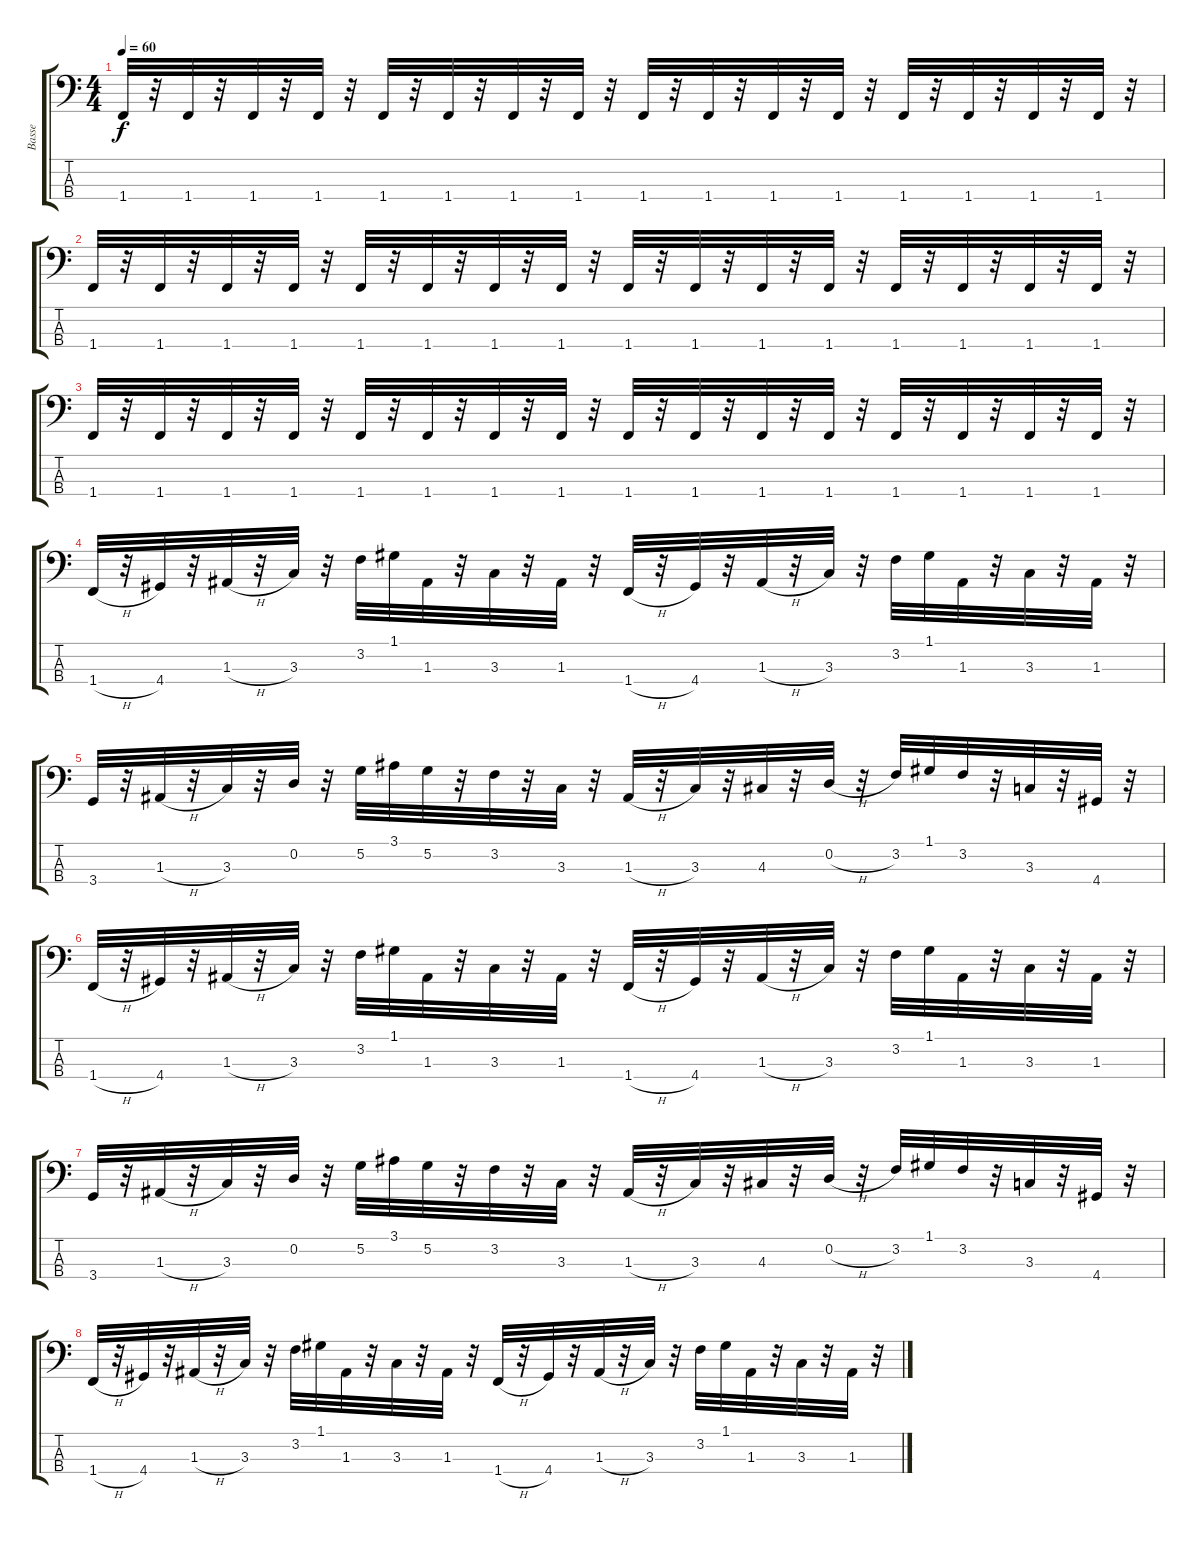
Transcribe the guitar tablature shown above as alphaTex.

\track ("Basse" "Basse") {instrument electricbassfinger}
\staff {score tabs}
\tuning (G2 D2 A1 E1) {hide}
\ts (4 4)
\tempo 60
\clef f4
\ks c
1.4.32{dy f} r.32 1.4.32 r.32 1.4.32 r.32 1.4.32 r.32 1.4.32 r.32 1.4.32 r.32 1.4.32 r.32 1.4.32 r.32 1.4.32 r.32 1.4.32 r.32 1.4.32 r.32 1.4.32 r.32 1.4.32 r.32 1.4.32 r.32 1.4.32 r.32 1.4.32 r.32 |
1.4.32 r.32 1.4.32 r.32 1.4.32 r.32 1.4.32 r.32 1.4.32 r.32 1.4.32 r.32 1.4.32 r.32 1.4.32 r.32 1.4.32 r.32 1.4.32 r.32 1.4.32 r.32 1.4.32 r.32 1.4.32 r.32 1.4.32 r.32 1.4.32 r.32 1.4.32 r.32 |
1.4.32 r.32 1.4.32 r.32 1.4.32 r.32 1.4.32 r.32 1.4.32 r.32 1.4.32 r.32 1.4.32 r.32 1.4.32 r.32 1.4.32 r.32 1.4.32 r.32 1.4.32 r.32 1.4.32 r.32 1.4.32 r.32 1.4.32 r.32 1.4.32 r.32 1.4.32 r.32 |
1.4{h}.32 r.32 4.4.32 r.32 1.3{h}.32 r.32 3.3.32 r.32 3.2.32 1.1.32 1.3.32 r.32 3.3.32 r.32 1.3.32 r.32 1.4{h}.32 r.32 4.4.32 r.32 1.3{h}.32 r.32 3.3.32 r.32 3.2.32 1.1.32 1.3.32 r.32 3.3.32 r.32 1.3.32 r.32 |
3.4.32 r.32 1.3{h}.32 r.32 3.3.32 r.32 0.2.32 r.32 5.2.32 3.1.32 5.2.32 r.32 3.2.32 r.32 3.3.32 r.32 1.3{h}.32 r.32 3.3.32 r.32 4.3.32 r.32 0.2{h}.32 r.32 3.2.32 1.1.32 3.2.32 r.32 3.3.32 r.32 4.4.32 r.32 |
1.4{h}.32 r.32 4.4.32 r.32 1.3{h}.32 r.32 3.3.32 r.32 3.2.32 1.1.32 1.3.32 r.32 3.3.32 r.32 1.3.32 r.32 1.4{h}.32 r.32 4.4.32 r.32 1.3{h}.32 r.32 3.3.32 r.32 3.2.32 1.1.32 1.3.32 r.32 3.3.32 r.32 1.3.32 r.32 |
3.4.32 r.32 1.3{h}.32 r.32 3.3.32 r.32 0.2.32 r.32 5.2.32 3.1.32 5.2.32 r.32 3.2.32 r.32 3.3.32 r.32 1.3{h}.32 r.32 3.3.32 r.32 4.3.32 r.32 0.2{h}.32 r.32 3.2.32 1.1.32 3.2.32 r.32 3.3.32 r.32 4.4.32 r.32 |
1.4{h}.32 r.32 4.4.32 r.32 1.3{h}.32 r.32 3.3.32 r.32 3.2.32 1.1.32 1.3.32 r.32 3.3.32 r.32 1.3.32 r.32 1.4{h}.32 r.32 4.4.32 r.32 1.3{h}.32 r.32 3.3.32 r.32 3.2.32 1.1.32 1.3.32 r.32 3.3.32 r.32 1.3.32 r.32
